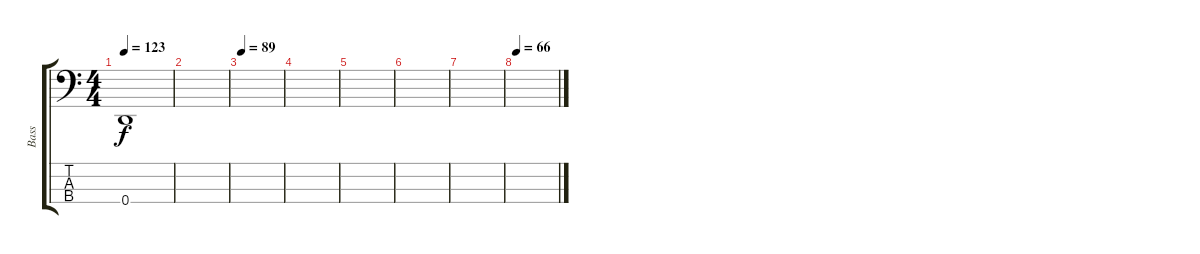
\track ("Bass" "Bass") {instrument electricbassfinger}
\staff {score tabs}
\tuning (F2 C2 G1 D1) {hide}
\ts (4 4)
\tempo 123
\clef f4
\ks c
0.4{t}.1{dy f} |
|
\tempo 89
|
|
|
|
|
\tempo 66
